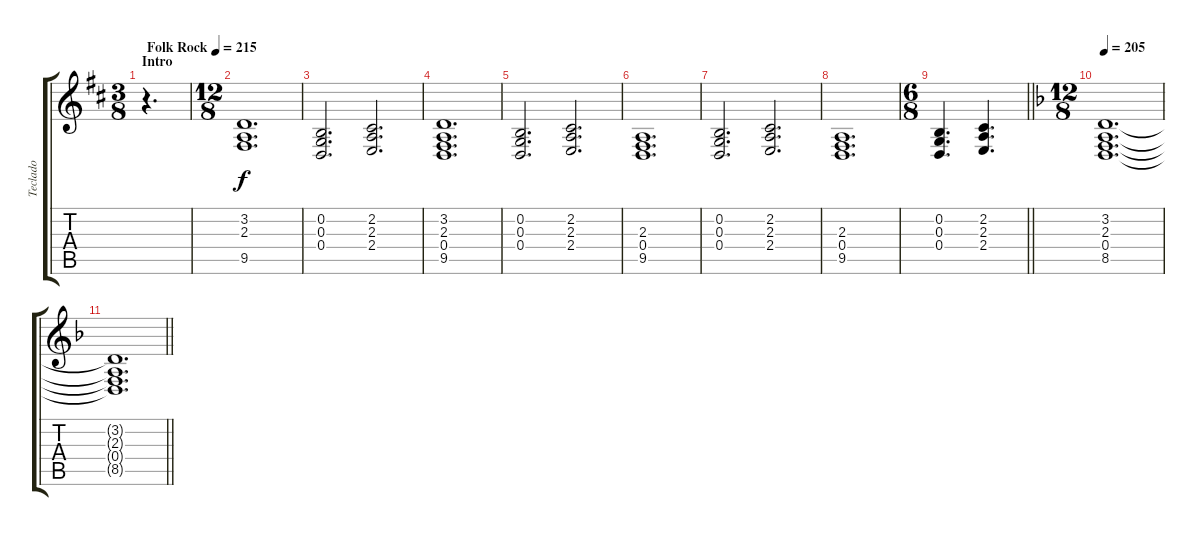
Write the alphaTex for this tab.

\track ("Teclado" "Teclado") {instrument stringensemble1}
\staff {score tabs}
\tuning (E4 B3 G3 D3 A2 E2) {hide}
\ts (3 8)
\section ("" "Intro")
\tempo (215 "Folk Rock")
\clef g2
\ks d
r.4{d dy f instrument stringensemble1} |
\ts (12 8)
(3.2 2.3 9.5).1{d} |
(0.2 0.3 0.4).2{d} (2.2 2.3 2.4).2{d} |
(3.2 2.3 0.4 9.5).1{d} |
(0.2 0.3 0.4).2{d} (2.2 2.3 2.4).2{d} |
(2.3 0.4 9.5).1{d} |
(0.2 0.3 0.4).2{d} (2.2 2.3 2.4).2{d} |
(2.3 0.4 9.5).1{d} |
\ts (6 8)
\barLineRight lightlight
(0.2 0.3 0.4).4{d} (2.2 2.3 2.4).4{d} |
\ts (12 8)
\tempo 205
\ks dminor
(3.2 2.3 0.4 8.5).1{d} |
\barLineRight lightlight
(3.2{t} 2.3{t} 0.4{t} 8.5{t}).1{d}
